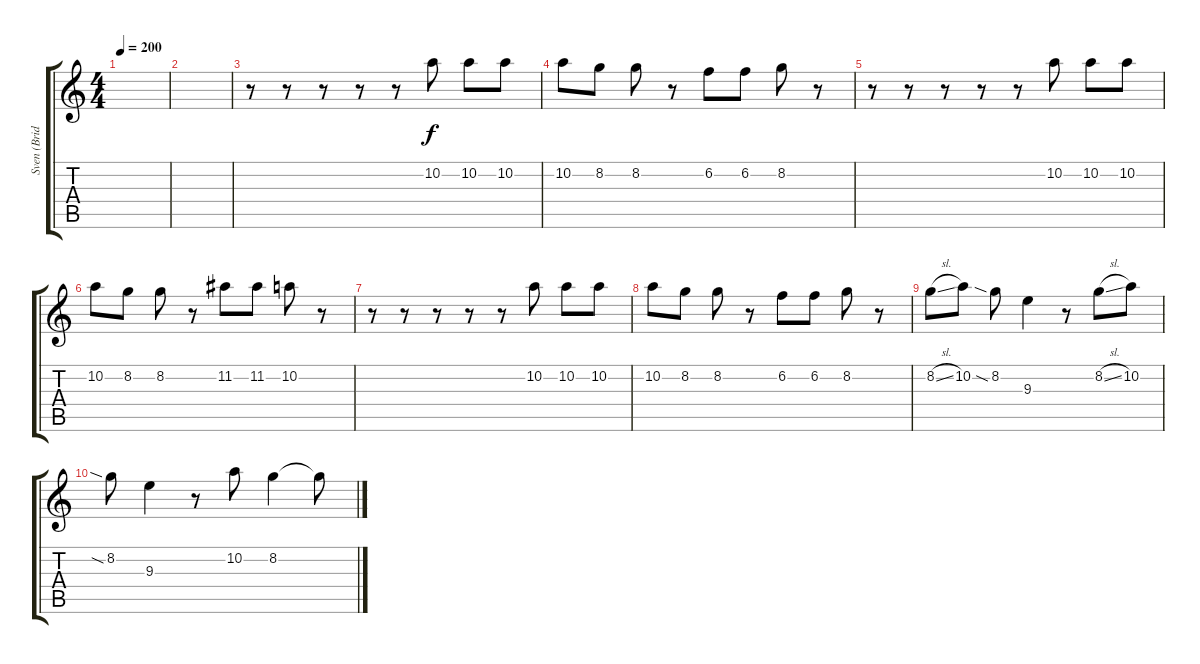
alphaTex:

\track ("Sven (Bridge Echo)" "Sven (Brid") {instrument distortionguitar}
\staff {score tabs}
\tuning (E4 B3 G3 D3 A2 E2) {hide}
\ts (4 4)
\tempo 200
\clef g2
\ks c
|
|
r.8 r.8 r.8 r.8 r.8 10.2.8 10.2.8 10.2.8 |
10.2.8 8.2.8 8.2.8 r.8 6.2.8 6.2.8 8.2.8 r.8 |
r.8 r.8 r.8 r.8 r.8 10.2.8 10.2.8 10.2.8 |
10.2.8 8.2.8 8.2.8 r.8 11.2.8 11.2.8 10.2.8 r.8 |
r.8 r.8 r.8 r.8 r.8 10.2.8 10.2.8 10.2.8 |
10.2.8 8.2.8 8.2.8 r.8 6.2.8 6.2.8 8.2.8 r.8 |
8.2{sl}.8 10.2.8 8.2{sia}.8 9.3.4 r.8 8.2{sl}.8 10.2.8 |
8.2{sia}.8 9.3.4 r.8 10.2.8 8.2.4 8.2{t}.8
